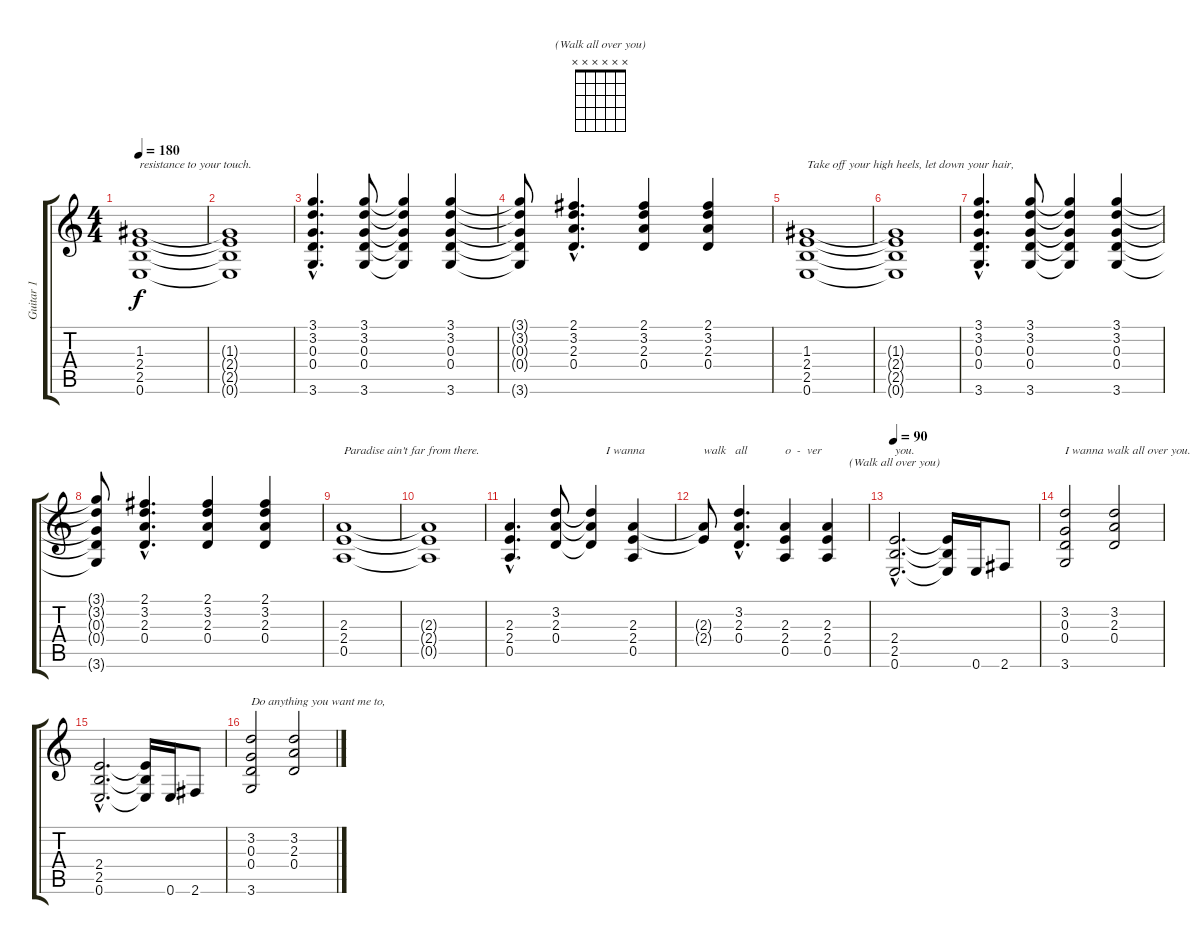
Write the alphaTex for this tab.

\track ("Guitar 1" "Guitar 1") {instrument overdrivenguitar}
\staff {score tabs}
\tuning (E4 B3 G3 D3 A2 E2) {hide}
\chord ("(Walk all over you)" x x x x x x)
\ts (4 4)
\tempo 180
\clef g2
\ks c
(1.3 2.4 2.5 0.6).1{txt "resistance to your touch." dy f} |
(1.3{t} 2.4{t} 2.5{t} 0.6{t}).1 |
(3.1{hac} 3.2{hac} 0.3{hac} 0.4{hac} 3.6{hac}).4{d} (3.1 3.2 0.3 0.4 3.6).8 (3.1{t} 3.2{t} 0.3{t} 0.4{t} 3.6{t}).4 (3.1 3.2 0.3 0.4 3.6).4 |
(3.1{t} 3.2{t} 0.3{t} 0.4{t} 3.6{t}).8 (2.1{hac} 3.2{hac} 2.3{hac} 0.4{hac}).4{d} (2.1 3.2 2.3 0.4).4 (2.1 3.2 2.3 0.4).4 |
(1.3 2.4 2.5 0.6).1{txt "Take off your high heels, let down your hair,"} |
(1.3{t} 2.4{t} 2.5{t} 0.6{t}).1 |
(3.1{hac} 3.2{hac} 0.3{hac} 0.4{hac} 3.6{hac}).4{d} (3.1 3.2 0.3 0.4 3.6).8 (3.1{t} 3.2{t} 0.3{t} 0.4{t} 3.6{t}).4 (3.1 3.2 0.3 0.4 3.6).4 |
(3.1{t} 3.2{t} 0.3{t} 0.4{t} 3.6{t}).8 (2.1{hac} 3.2{hac} 2.3{hac} 0.4{hac}).4{d} (2.1 3.2 2.3 0.4).4 (2.1 3.2 2.3 0.4).4 |
(2.3 2.4 0.5).1{txt "Paradise ain't far from there."} |
(2.3{t} 2.4{t} 0.5{t}).1 |
(2.3{hac} 2.4{hac} 0.5{hac}).4{d} (3.2 2.3 0.4).8 (3.2{t} 2.3{t} 0.4{t}).4{txt "     I wanna"} (2.3 2.4 0.5).4 |
(2.3{t} 2.4{t}).8{txt "walk   all"} (3.2{hac} 2.3{hac} 0.4{hac}).4{d} (2.3 2.4 0.5).4{txt "o  -  ver"} (2.3 2.4 0.5).4 |
\tempo 90
(2.4{hac} 2.5{hac} 0.6{hac}).2{d ch "(Walk all over you)" txt "you."} (2.4{t} 2.5{t} 0.6{t}).16 0.6.16 2.6.8 |
(3.2 0.3 0.4 3.6).2{txt "I wanna walk all over you."} (3.2 2.3 0.4).2 |
(2.4{hac} 2.5{hac} 0.6{hac}).2{d} (2.4{t} 2.5{t} 0.6{t}).16 0.6.16 2.6.8 |
(3.2 0.3 0.4 3.6).2{txt "Do anything you want me to,"} (3.2 2.3 0.4).2
